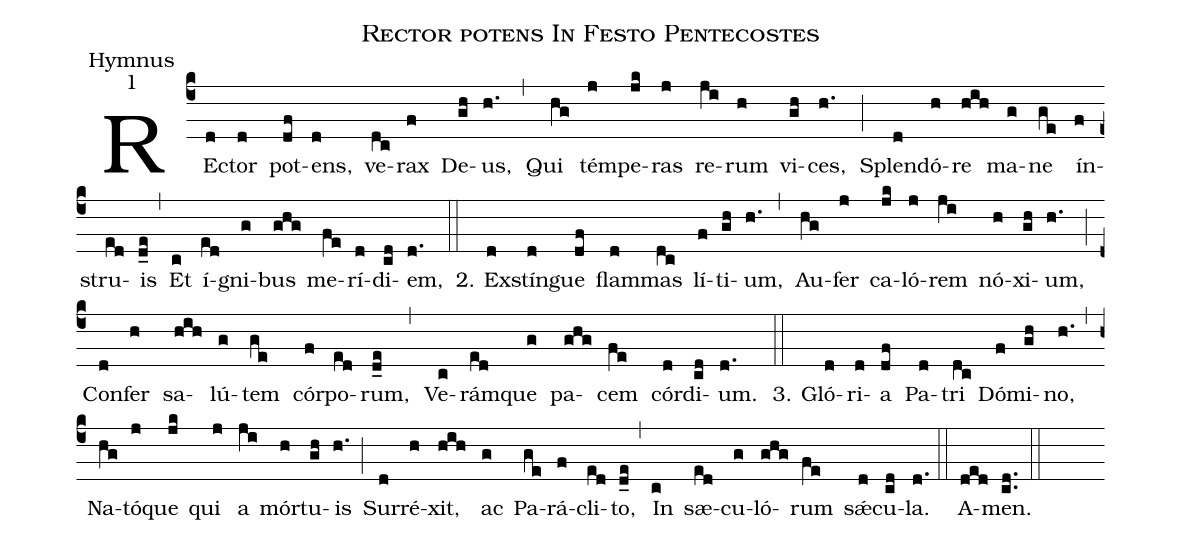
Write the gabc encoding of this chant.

name:Rector potens In Festo Pentecostes;
office-part:Hymnus;
mode:1;
%%
(c4)REc(d)tor(d) pot(df)ens,(d) ve(dc)rax(f) De(gh)us,(h.) (,)
Qui(hg) tém(j)pe(jk)ras(j) re(ji)rum(h) vi(gh)ces,(h.) (;)
Splen(d)dó(h)re(hih) ma(g)ne(ge) ín(f)stru(ed)is(d_e) (,)
Et(c) í(ed)gni(g)bus(ghg) me(fe)rí(d)di(cd)em,(d.) (::)

2. Ex(d)stín(d)gue(df) flam(d)mas(dc) lí(f)ti(gh)um,(h.) (,)
Au(hg)fer(j) ca(jk)ló(j)rem(ji) nó(h)xi(gh)um,(h.) (;)
Con(d)fer(h) sa(hih)lú(g)tem(ge) cór(f)po(ed)rum,(d_e) (,)
Ve(c)rám(ed)que(g) pa(ghg)cem(fe) cór(d)di(cd)um.(d.) (::)

3. Gló(d)ri(d)a(df) Pa(d)tri(dc) Dó(f)mi(gh)no,(h.) (,)
Na(hg)tó(j)que(jk) qui(j) a(ji) mór(h)tu(gh)is(h.) (;)
Sur(d)ré(h)xit,(hih) ac(g) Pa(ge)rá(f)cli(ed)to,(d_e) (,)
In(c) sæ(ed)cu(g)ló(ghg)rum(fe) sǽ(d)cu(cd)la.(d.) (::)
A(ded)men.(cd..) (::)
